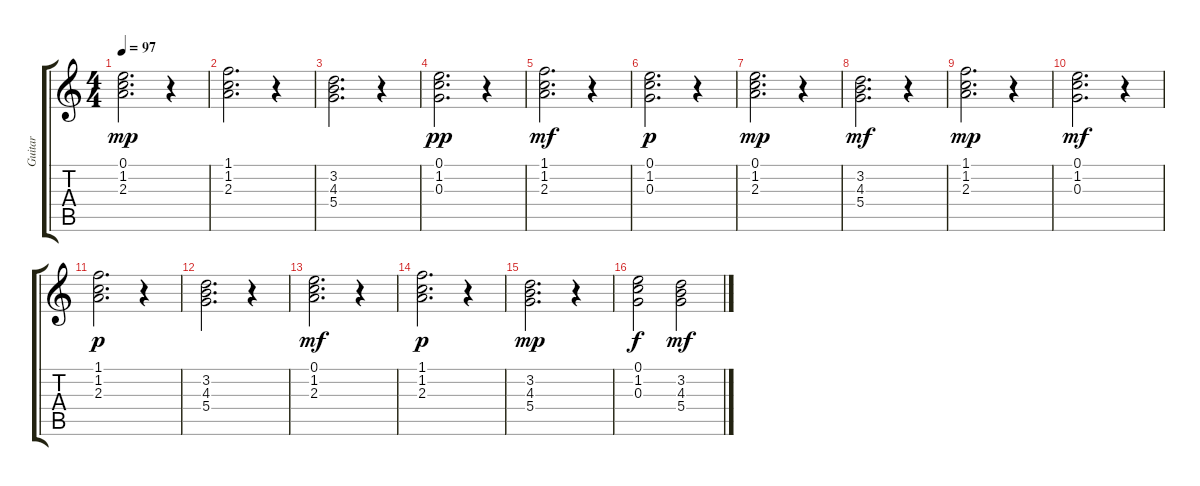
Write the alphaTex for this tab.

\track ("Guitar" "Guitar") {instrument acousticguitarsteel}
\staff {score tabs}
\tuning (E4 B3 G3 D3 A2 E2) {hide}
\ts (4 4)
\tempo 97
\clef g2
\ks c
(0.1 1.2 2.3).2{d dy mp} r.4 |
(1.1 1.2 2.3).2{d} r.4 |
(3.2 4.3 5.4).2{d} r.4 |
(0.1 1.2 0.3).2{d dy pp} r.4 |
(1.1 1.2 2.3).2{d dy mf} r.4 |
(0.1 1.2 0.3).2{d dy p} r.4 |
(0.1 1.2 2.3).2{d dy mp} r.4 |
(3.2 4.3 5.4).2{d dy mf} r.4 |
(1.1 1.2 2.3).2{d dy mp} r.4 |
(0.1 1.2 0.3).2{d dy mf} r.4 |
(1.1 1.2 2.3).2{d dy p} r.4 |
(3.2 4.3 5.4).2{d} r.4 |
(0.1 1.2 2.3).2{d dy mf} r.4 |
(1.1 1.2 2.3).2{d dy p} r.4 |
(3.2 4.3 5.4).2{d dy mp} r.4 |
(0.1 1.2 0.3).2{dy f} (3.2 4.3 5.4).2{dy mf}
